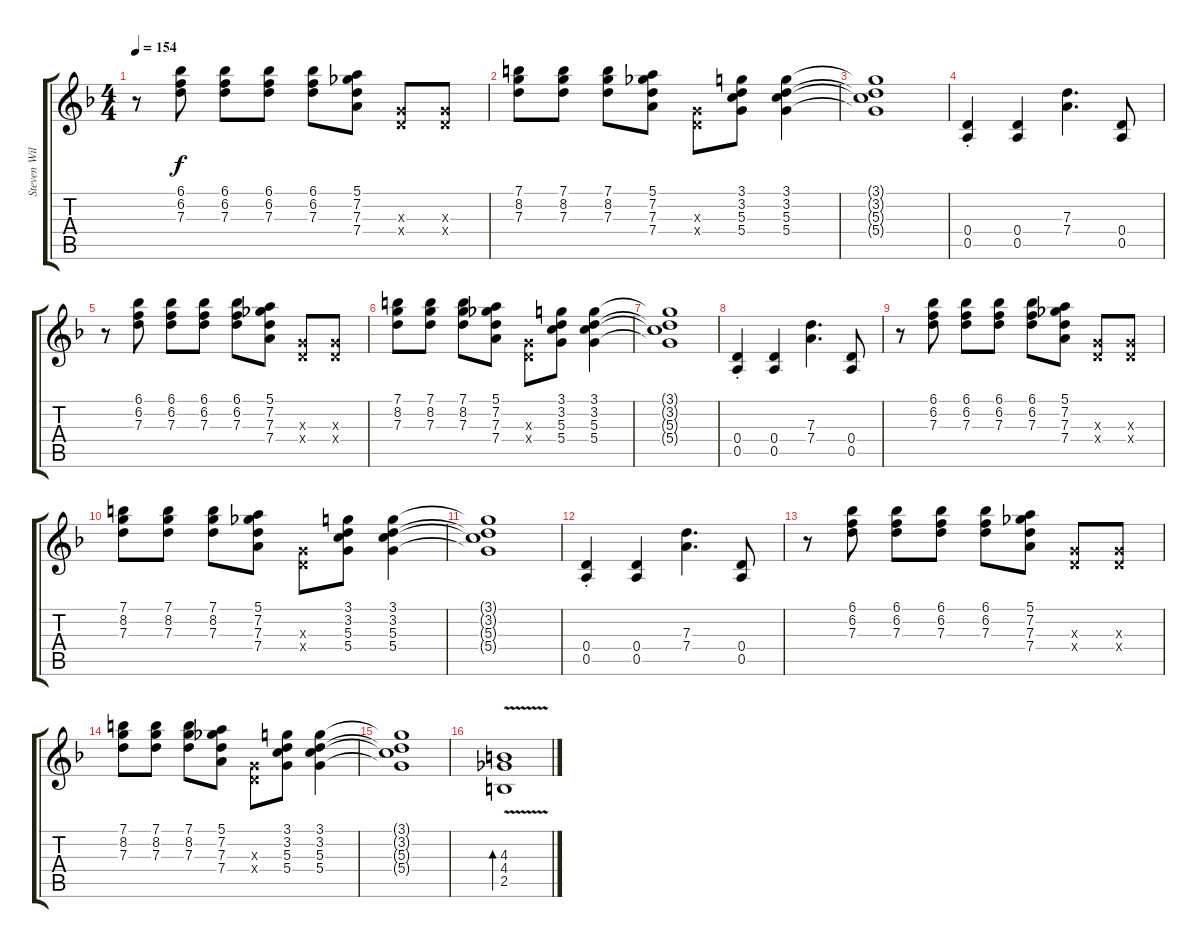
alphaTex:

\track ("Steven Wilson Slide/Rhythm Gtr." "Steven Wil") {instrument distortionguitar}
\staff {score tabs}
\tuning (E4 B3 G3 D3 A2 E2) {hide}
\ts (4 4)
\tempo 154
\clef g2
\ks dminor
r.8{dy f} (6.1 6.2 7.3).8 (6.1 6.2 7.3).8 (6.1 6.2 7.3).8 (6.1 6.2 7.3).8 (5.1 7.2 7.3 7.4).8 (0.3{x} 0.4{x}).8 (0.3{x} 0.4{x}).8 |
(7.1 8.2 7.3).8 (7.1 8.2 7.3).8 (7.1 8.2 7.3).8 (5.1 7.2 7.3 7.4).8 (0.3{x} 0.4{x}).8 (3.1 3.2 5.3 5.4).8 (3.1 3.2 5.3 5.4).4 |
(3.1{t} 3.2{t} 5.3{t} 5.4{t}).1 |
(0.4{st} 0.5{st}).4 (0.4 0.5).4 (7.3 7.4).4{d} (0.4 0.5).8 |
r.8 (6.1 6.2 7.3).8 (6.1 6.2 7.3).8 (6.1 6.2 7.3).8 (6.1 6.2 7.3).8 (5.1 7.2 7.3 7.4).8 (0.3{x} 0.4{x}).8 (0.3{x} 0.4{x}).8 |
(7.1 8.2 7.3).8 (7.1 8.2 7.3).8 (7.1 8.2 7.3).8 (5.1 7.2 7.3 7.4).8 (0.3{x} 0.4{x}).8 (3.1 3.2 5.3 5.4).8 (3.1 3.2 5.3 5.4).4 |
(3.1{t} 3.2{t} 5.3{t} 5.4{t}).1 |
(0.4{st} 0.5{st}).4 (0.4 0.5).4 (7.3 7.4).4{d} (0.4 0.5).8 |
r.8 (6.1 6.2 7.3).8 (6.1 6.2 7.3).8 (6.1 6.2 7.3).8 (6.1 6.2 7.3).8 (5.1 7.2 7.3 7.4).8 (0.3{x} 0.4{x}).8 (0.3{x} 0.4{x}).8 |
(7.1 8.2 7.3).8 (7.1 8.2 7.3).8 (7.1 8.2 7.3).8 (5.1 7.2 7.3 7.4).8 (0.3{x} 0.4{x}).8 (3.1 3.2 5.3 5.4).8 (3.1 3.2 5.3 5.4).4 |
(3.1{t} 3.2{t} 5.3{t} 5.4{t}).1 |
(0.4{st} 0.5{st}).4 (0.4 0.5).4 (7.3 7.4).4{d} (0.4 0.5).8 |
r.8 (6.1 6.2 7.3).8 (6.1 6.2 7.3).8 (6.1 6.2 7.3).8 (6.1 6.2 7.3).8 (5.1 7.2 7.3 7.4).8 (0.3{x} 0.4{x}).8 (0.3{x} 0.4{x}).8 |
(7.1 8.2 7.3).8 (7.1 8.2 7.3).8 (7.1 8.2 7.3).8 (5.1 7.2 7.3 7.4).8 (0.3{x} 0.4{x}).8 (3.1 3.2 5.3 5.4).8 (3.1 3.2 5.3 5.4).4 |
(3.1{t} 3.2{t} 5.3{t} 5.4{t}).1 |
(4.3{v} 4.4{v} 2.5{v}).1{bd 240 volume 16 instrument distortionguitar}
